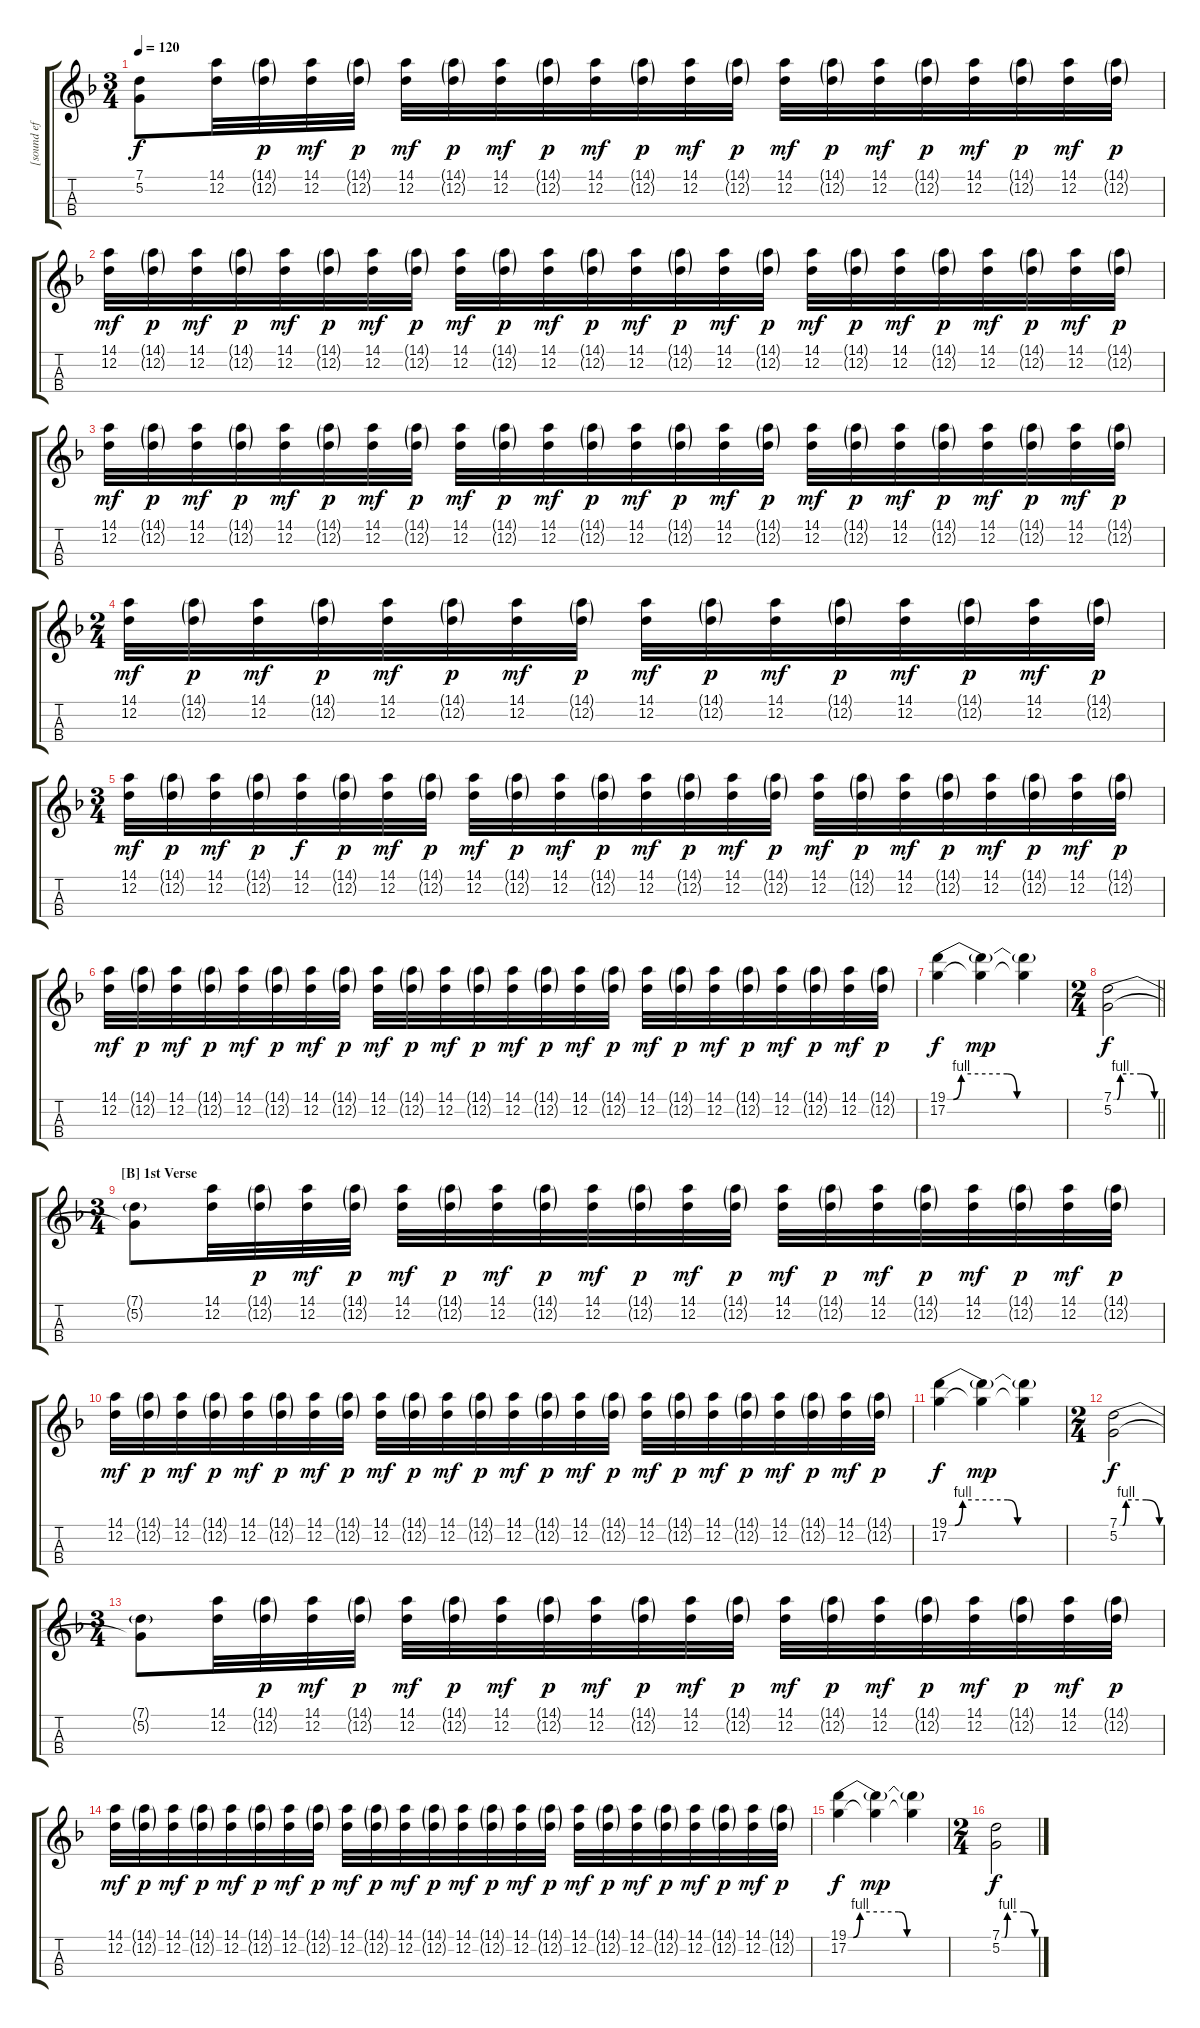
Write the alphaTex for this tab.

\track (" [sound effects]" " [sound ef") {instrument electricbassfinger}
\staff {score tabs}
\tuning (G3 D3 A2 D2) {hide}
\ts (3 4)
\tempo 120
\clef g2
\ks dminor
(7.1{t} 5.2{t}).8{dy f} (14.1 12.2).32 (14.1{g} 12.2{g}).32{dy p} (14.1 12.2).32{dy mf} (14.1{g} 12.2{g}).32{dy p} (14.1 12.2).32{dy mf} (14.1{g} 12.2{g}).32{dy p} (14.1 12.2).32{dy mf} (14.1{g} 12.2{g}).32{dy p} (14.1 12.2).32{dy mf} (14.1{g} 12.2{g}).32{dy p} (14.1 12.2).32{dy mf} (14.1{g} 12.2{g}).32{dy p} (14.1 12.2).32{dy mf} (14.1{g} 12.2{g}).32{dy p} (14.1 12.2).32{dy mf} (14.1{g} 12.2{g}).32{dy p} (14.1 12.2).32{dy mf} (14.1{g} 12.2{g}).32{dy p} (14.1 12.2).32{dy mf} (14.1{g} 12.2{g}).32{dy p} |
(14.1 12.2).32{dy mf volume 4} (14.1{g} 12.2{g}).32{dy p} (14.1 12.2).32{dy mf} (14.1{g} 12.2{g}).32{dy p} (14.1 12.2).32{dy mf} (14.1{g} 12.2{g}).32{dy p} (14.1 12.2).32{dy mf} (14.1{g} 12.2{g}).32{dy p} (14.1 12.2).32{dy mf} (14.1{g} 12.2{g}).32{dy p} (14.1 12.2).32{dy mf} (14.1{g} 12.2{g}).32{dy p} (14.1 12.2).32{dy mf} (14.1{g} 12.2{g}).32{dy p} (14.1 12.2).32{dy mf} (14.1{g} 12.2{g}).32{dy p} (14.1 12.2).32{dy mf} (14.1{g} 12.2{g}).32{dy p} (14.1 12.2).32{dy mf} (14.1{g} 12.2{g}).32{dy p} (14.1 12.2).32{dy mf} (14.1{g} 12.2{g}).32{dy p} (14.1 12.2).32{dy mf} (14.1{g} 12.2{g}).32{dy p} |
(14.1 12.2).32{dy mf} (14.1{g} 12.2{g}).32{dy p} (14.1 12.2).32{dy mf} (14.1{g} 12.2{g}).32{dy p} (14.1 12.2).32{dy mf} (14.1{g} 12.2{g}).32{dy p} (14.1 12.2).32{dy mf} (14.1{g} 12.2{g}).32{dy p} (14.1 12.2).32{dy mf} (14.1{g} 12.2{g}).32{dy p} (14.1 12.2).32{dy mf} (14.1{g} 12.2{g}).32{dy p} (14.1 12.2).32{dy mf} (14.1{g} 12.2{g}).32{dy p} (14.1 12.2).32{dy mf} (14.1{g} 12.2{g}).32{dy p} (14.1 12.2).32{dy mf} (14.1{g} 12.2{g}).32{dy p} (14.1 12.2).32{dy mf} (14.1{g} 12.2{g}).32{dy p} (14.1 12.2).32{dy mf} (14.1{g} 12.2{g}).32{dy p} (14.1 12.2).32{dy mf} (14.1{g} 12.2{g}).32{dy p} |
\ts (2 4)
(14.1 12.2).32{dy mf} (14.1{g} 12.2{g}).32{dy p} (14.1 12.2).32{dy mf} (14.1{g} 12.2{g}).32{dy p} (14.1 12.2).32{dy mf} (14.1{g} 12.2{g}).32{dy p} (14.1 12.2).32{dy mf} (14.1{g} 12.2{g}).32{dy p} (14.1 12.2).32{dy mf} (14.1{g} 12.2{g}).32{dy p} (14.1 12.2).32{dy mf} (14.1{g} 12.2{g}).32{dy p} (14.1 12.2).32{dy mf} (14.1{g} 12.2{g}).32{dy p} (14.1 12.2).32{dy mf} (14.1{g} 12.2{g}).32{dy p} |
\ts (3 4)
(14.1 12.2).32{dy mf} (14.1{g} 12.2{g}).32{dy p} (14.1 12.2).32{dy mf} (14.1{g} 12.2{g}).32{dy p} (14.1 12.2).32{dy f volume 8} (14.1{g} 12.2{g}).32{dy p} (14.1 12.2).32{dy mf} (14.1{g} 12.2{g}).32{dy p} (14.1 12.2).32{dy mf} (14.1{g} 12.2{g}).32{dy p} (14.1 12.2).32{dy mf} (14.1{g} 12.2{g}).32{dy p} (14.1 12.2).32{dy mf} (14.1{g} 12.2{g}).32{dy p} (14.1 12.2).32{dy mf} (14.1{g} 12.2{g}).32{dy p} (14.1 12.2).32{dy mf} (14.1{g} 12.2{g}).32{dy p} (14.1 12.2).32{dy mf} (14.1{g} 12.2{g}).32{dy p} (14.1 12.2).32{dy mf} (14.1{g} 12.2{g}).32{dy p} (14.1 12.2).32{dy mf} (14.1{g} 12.2{g}).32{dy p} |
(14.1 12.2).32{dy mf} (14.1{g} 12.2{g}).32{dy p} (14.1 12.2).32{dy mf} (14.1{g} 12.2{g}).32{dy p} (14.1 12.2).32{dy mf} (14.1{g} 12.2{g}).32{dy p} (14.1 12.2).32{dy mf} (14.1{g} 12.2{g}).32{dy p} (14.1 12.2).32{dy mf} (14.1{g} 12.2{g}).32{dy p} (14.1 12.2).32{dy mf} (14.1{g} 12.2{g}).32{dy p} (14.1 12.2).32{dy mf} (14.1{g} 12.2{g}).32{dy p} (14.1 12.2).32{dy mf} (14.1{g} 12.2{g}).32{dy p} (14.1 12.2).32{dy mf} (14.1{g} 12.2{g}).32{dy p} (14.1 12.2).32{dy mf} (14.1{g} 12.2{g}).32{dy p} (14.1 12.2).32{dy mf} (14.1{g} 12.2{g}).32{dy p} (14.1 12.2).32{dy mf} (14.1{g} 12.2{g}).32{dy p} |
(19.1{be (custom 0 0 3 0 7 4 30 4 35 0 60 0)} 17.2).4{dy f} (19.1{t} 17.2{t}).4{dy mp} (19.1{t} 17.2{t}).4 |
\ts (2 4)
\barLineRight lightlight
(7.1{be (custom 0 0 5 0 10 4 40 4 60 0)} 5.2).2{dy f} |
\ts (3 4)
\section ("" "[B] 1st Verse")
(7.1{t} 5.2{t}).8 (14.1 12.2).32 (14.1{g} 12.2{g}).32{dy p} (14.1 12.2).32{dy mf} (14.1{g} 12.2{g}).32{dy p} (14.1 12.2).32{dy mf} (14.1{g} 12.2{g}).32{dy p} (14.1 12.2).32{dy mf} (14.1{g} 12.2{g}).32{dy p} (14.1 12.2).32{dy mf} (14.1{g} 12.2{g}).32{dy p} (14.1 12.2).32{dy mf} (14.1{g} 12.2{g}).32{dy p} (14.1 12.2).32{dy mf} (14.1{g} 12.2{g}).32{dy p} (14.1 12.2).32{dy mf} (14.1{g} 12.2{g}).32{dy p} (14.1 12.2).32{dy mf} (14.1{g} 12.2{g}).32{dy p} (14.1 12.2).32{dy mf} (14.1{g} 12.2{g}).32{dy p} |
(14.1 12.2).32{dy mf} (14.1{g} 12.2{g}).32{dy p} (14.1 12.2).32{dy mf} (14.1{g} 12.2{g}).32{dy p} (14.1 12.2).32{dy mf} (14.1{g} 12.2{g}).32{dy p} (14.1 12.2).32{dy mf} (14.1{g} 12.2{g}).32{dy p} (14.1 12.2).32{dy mf} (14.1{g} 12.2{g}).32{dy p} (14.1 12.2).32{dy mf} (14.1{g} 12.2{g}).32{dy p} (14.1 12.2).32{dy mf} (14.1{g} 12.2{g}).32{dy p} (14.1 12.2).32{dy mf} (14.1{g} 12.2{g}).32{dy p} (14.1 12.2).32{dy mf} (14.1{g} 12.2{g}).32{dy p} (14.1 12.2).32{dy mf} (14.1{g} 12.2{g}).32{dy p} (14.1 12.2).32{dy mf} (14.1{g} 12.2{g}).32{dy p} (14.1 12.2).32{dy mf} (14.1{g} 12.2{g}).32{dy p} |
(19.1{be (custom 0 0 3 0 7 4 30 4 35 0 60 0)} 17.2).4{dy f} (19.1{t} 17.2{t}).4{dy mp} (19.1{t} 17.2{t}).4 |
\ts (2 4)
(7.1{be (custom 0 0 5 0 10 4 40 4 60 0)} 5.2).2{dy f} |
\ts (3 4)
(7.1{t} 5.2{t}).8 (14.1 12.2).32 (14.1{g} 12.2{g}).32{dy p} (14.1 12.2).32{dy mf} (14.1{g} 12.2{g}).32{dy p} (14.1 12.2).32{dy mf} (14.1{g} 12.2{g}).32{dy p} (14.1 12.2).32{dy mf} (14.1{g} 12.2{g}).32{dy p} (14.1 12.2).32{dy mf} (14.1{g} 12.2{g}).32{dy p} (14.1 12.2).32{dy mf} (14.1{g} 12.2{g}).32{dy p} (14.1 12.2).32{dy mf} (14.1{g} 12.2{g}).32{dy p} (14.1 12.2).32{dy mf} (14.1{g} 12.2{g}).32{dy p} (14.1 12.2).32{dy mf} (14.1{g} 12.2{g}).32{dy p} (14.1 12.2).32{dy mf} (14.1{g} 12.2{g}).32{dy p} |
(14.1 12.2).32{dy mf} (14.1{g} 12.2{g}).32{dy p} (14.1 12.2).32{dy mf} (14.1{g} 12.2{g}).32{dy p} (14.1 12.2).32{dy mf} (14.1{g} 12.2{g}).32{dy p} (14.1 12.2).32{dy mf} (14.1{g} 12.2{g}).32{dy p} (14.1 12.2).32{dy mf} (14.1{g} 12.2{g}).32{dy p} (14.1 12.2).32{dy mf} (14.1{g} 12.2{g}).32{dy p} (14.1 12.2).32{dy mf} (14.1{g} 12.2{g}).32{dy p} (14.1 12.2).32{dy mf} (14.1{g} 12.2{g}).32{dy p} (14.1 12.2).32{dy mf} (14.1{g} 12.2{g}).32{dy p} (14.1 12.2).32{dy mf} (14.1{g} 12.2{g}).32{dy p} (14.1 12.2).32{dy mf} (14.1{g} 12.2{g}).32{dy p} (14.1 12.2).32{dy mf} (14.1{g} 12.2{g}).32{dy p} |
(19.1{be (custom 0 0 3 0 7 4 30 4 35 0 60 0)} 17.2).4{dy f} (19.1{t} 17.2{t}).4{dy mp} (19.1{t} 17.2{t}).4 |
\ts (2 4)
(7.1{be (custom 0 0 5 0 10 4 40 4 60 0)} 5.2).2{dy f}
